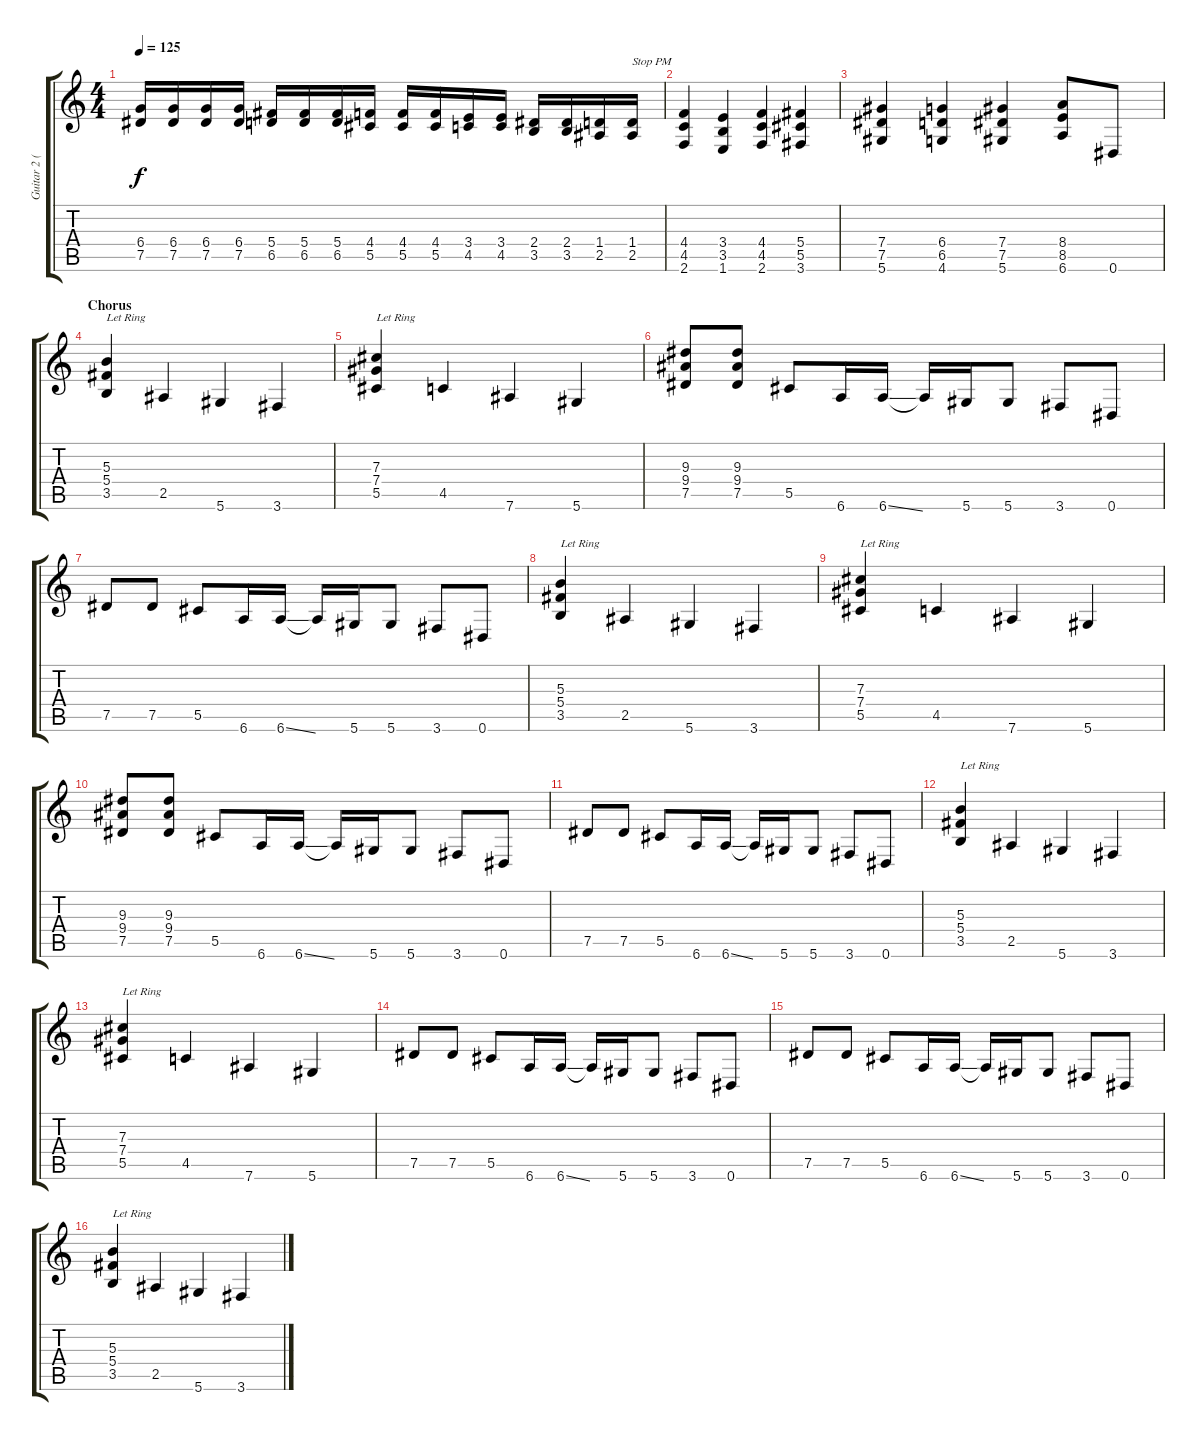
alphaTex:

\track ("Guitar 2 (Izzy)" "Guitar 2 (") {instrument overdrivenguitar}
\staff {score tabs}
\tuning (Eb4 Bb3 Gb3 Db3 Ab2 Eb2) {hide}
\ts (4 4)
\tempo 125
\clef g2
\ks c
(6.4 7.5).16{dy f} (6.4 7.5).16 (6.4 7.5).16 (6.4 7.5).16 (5.4 6.5).16 (5.4 6.5).16 (5.4 6.5).16 (4.4 5.5).16 (4.4 5.5).16 (4.4 5.5).16 (3.4 4.5).16 (3.4 4.5).16 (2.4 3.5).16 (2.4 3.5).16 (1.4 2.5).16 (1.4 2.5).16{txt "Stop PM"} |
(4.4 4.5 2.6).4 (3.4 3.5 1.6).4 (4.4 4.5 2.6).4 (5.4 5.5 3.6).4 |
(7.4 7.5 5.6).4 (6.4 6.5 4.6).4 (7.4 7.5 5.6).4 (8.4 8.5 6.6).8 0.6.8 |
\section ("" "Chorus")
(5.3 5.4 3.5).4{txt "Let Ring"} 2.5.4 5.6.4 3.6.4 |
(7.3 7.4 5.5).4{txt "Let Ring"} 4.5.4 7.6.4 5.6.4 |
(9.3 9.4 7.5).8 (9.3 9.4 7.5).8 5.5.8 6.6.16 6.6{ss}.16 6.6{t}.16 5.6.16 5.6.8 3.6.8 0.6.8 |
7.5.8 7.5.8 5.5.8 6.6.16 6.6{ss}.16 6.6{t}.16 5.6.16 5.6.8 3.6.8 0.6.8 |
(5.3 5.4 3.5).4{txt "Let Ring"} 2.5.4 5.6.4 3.6.4 |
(7.3 7.4 5.5).4{txt "Let Ring"} 4.5.4 7.6.4 5.6.4 |
(9.3 9.4 7.5).8 (9.3 9.4 7.5).8 5.5.8 6.6.16 6.6{ss}.16 6.6{t}.16 5.6.16 5.6.8 3.6.8 0.6.8 |
7.5.8 7.5.8 5.5.8 6.6.16 6.6{ss}.16 6.6{t}.16 5.6.16 5.6.8 3.6.8 0.6.8 |
(5.3 5.4 3.5).4{txt "Let Ring"} 2.5.4 5.6.4 3.6.4 |
(7.3 7.4 5.5).4{txt "Let Ring"} 4.5.4 7.6.4 5.6.4 |
7.5.8 7.5.8 5.5.8 6.6.16 6.6{ss}.16 6.6{t}.16 5.6.16 5.6.8 3.6.8 0.6.8 |
7.5.8 7.5.8 5.5.8 6.6.16 6.6{ss}.16 6.6{t}.16 5.6.16 5.6.8 3.6.8 0.6.8 |
(5.3 5.4 3.5).4{txt "Let Ring"} 2.5.4 5.6.4 3.6.4
